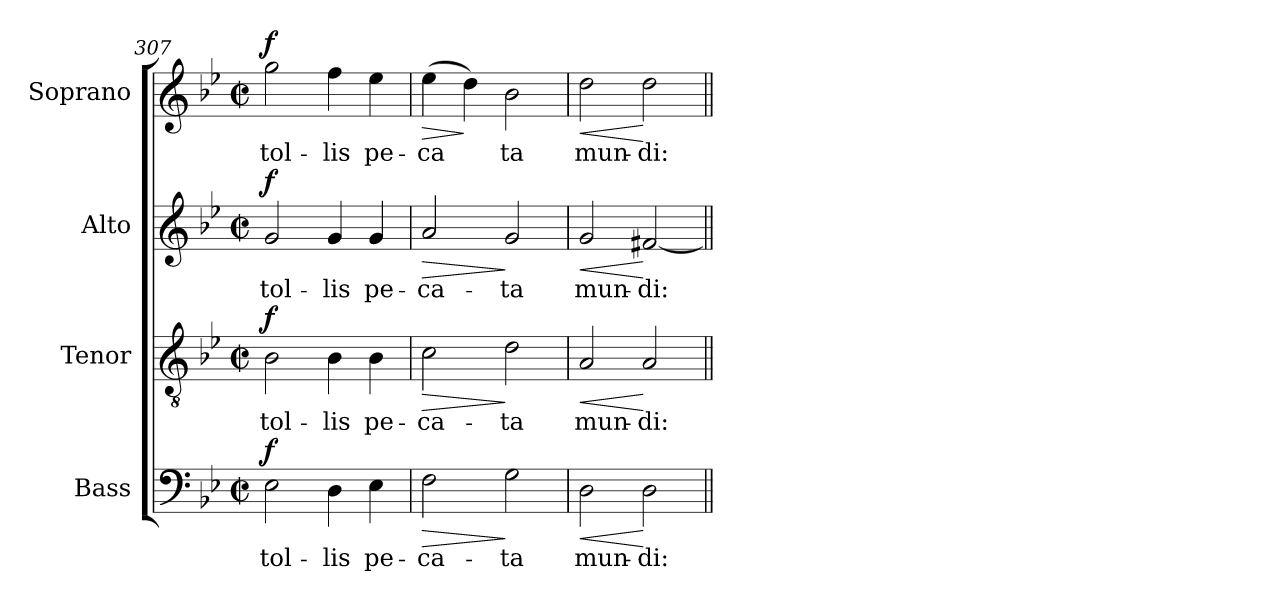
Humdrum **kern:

**kern	**text	**dynam	**kern	**text	**dynam	**kern	**text	**dynam	**kern	**text	**dynam
*part4	*part4	*part4	*part3	*part3	*part3	*part2	*part2	*part2	*part1	*part1	*part1
*staff4	*staff4	*staff4	*staff3	*staff3	*staff3	*staff2	*staff2	*staff2	*staff1	*staff1	*staff1
*I"Bass	*	*	*I"Tenor	*	*	*I"Alto	*	*	*I"Soprano	*	*
*I'B.	*	*	*I'T.	*	*	*I'A.	*	*	*I'S.	*	*
*clefF4	*	*	*clefGv2	*	*	*clefG2	*	*	*clefG2	*	*
*k[b-e-]	*	*	*k[b-e-]	*	*	*k[b-e-]	*	*	*k[b-e-]	*	*
*B-:	*	*	*B-:	*	*	*B-:	*	*	*B-:	*	*
*M2/2	*	*	*M2/2	*	*	*M2/2	*	*	*M2/2	*	*
*met(c|)	*	*	*met(c|)	*	*	*met(c|)	*	*	*met(c|)	*	*
=307	=307	=307	=307	=307	=307	=307	=307	=307	=307	=307	=307
!	!LO:LY:b:cj	!LO:DY:a	!	!LO:LY:b:cj	!LO:DY:a	!	!LO:LY:b:cj	!LO:DY:a	!	!LO:LY:b:cj	!LO:DY:a
2E-\	tol-	f	2B-\	tol-	f	2g/	tol-	f	2gg\	tol-	f
!	!LO:LY:b:cj	!	!	!LO:LY:b:cj	!	!	!LO:LY:b:cj	!	!	!LO:LY:b:cj	!
4D\	-lis	.	4B-\	-lis	.	4g/	-lis	.	4ff\	-lis	.
!	!LO:LY:b:cj	!	!	!LO:LY:b:cj	!	!	!LO:LY:b:cj	!	!	!LO:LY:b:cj	!
4E-\	pe-	.	4B-\	pe-	.	4g/	pe-	.	4ee-\	pe-	.
=308	=308	=308	=308	=308	=308	=308	=308	=308	=308	=308	=308
!	!LO:LY:b:cj	!LO:HP:b	!	!LO:LY:b:cj	!LO:HP:b	!	!LO:LY:b:cj	!LO:HP:b	!	!LO:LY:b:cj	!LO:HP:b
2F\	-ca-	>	2c\	-ca-	>	2a/	-ca-	>	(>4ee-\	-ca	>
!	!	!	!	!	!	!	!	!	!	!LO:LY:b:cj	!
.	.	.	.	.	.	.	.	.	4dd\)	.	]
!	!LO:LY:b:cj	!	!	!LO:LY:b:cj	!	!	!LO:LY:b:cj	!	!	!LO:LY:b:cj	!
2G\	-ta	]	2d\	-ta	]	2g/	-ta	]	2b-\	ta	.
=309	=309	=309	=309	=309	=309	=309	=309	=309	=309	=309	=309
!	!LO:LY:b:cj	!LO:HP:b	!	!LO:LY:b:cj	!LO:HP:b	!	!LO:LY:b:cj	!LO:HP:b	!	!LO:LY:b:cj	!LO:HP:b
2D\	mun-	<	2A/	mun-	<	2g/	mun-	<	2dd\	mun-	<
!	!LO:LY:b:cj	!	!	!LO:LY:b:cj	!	!	!LO:LY:b:cj	!	!	!LO:LY:b:cj	!
2D\	-di:	[	2A/	-di:	[	[<2f#X/	-di:	[	2dd\	-di:	[
=||	=||	=||	=||	=||	=||	=||	=||	=||	=||	=||	=||
*-	*-	*-	*-	*-	*-	*-	*-	*-	*-	*-	*-
